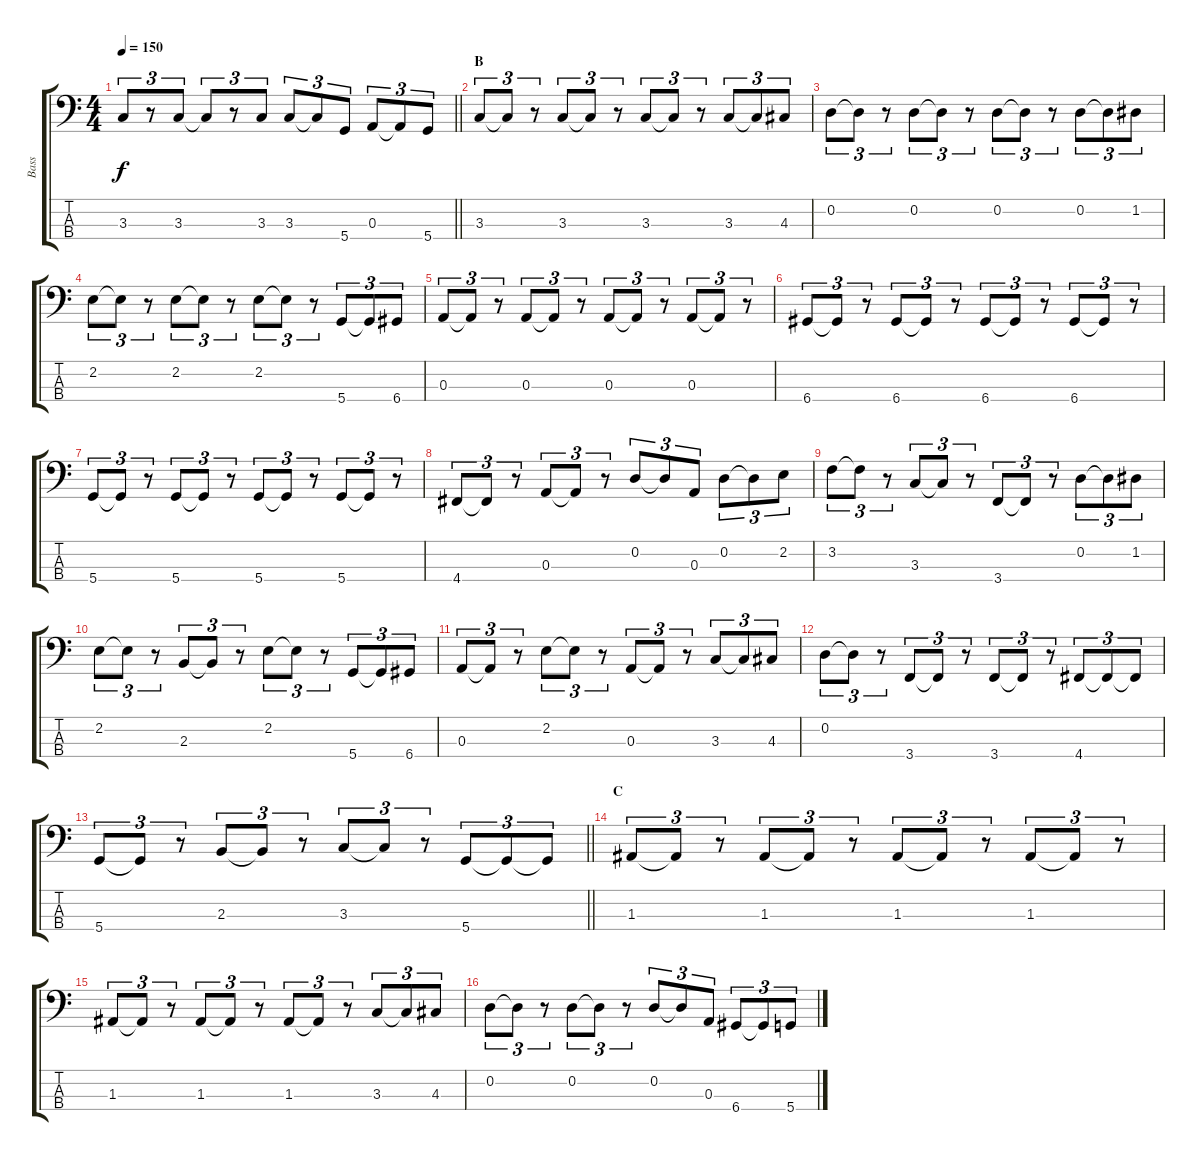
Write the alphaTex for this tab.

\track ("Bass" "Bass") {instrument electricbassfinger}
\staff {score tabs}
\tuning (G2 D2 A1 D1) {hide}
\ts (4 4)
\tempo 150
\clef f4
\barLineRight lightlight
\ks c
3.3{t}.8{tu (3 2) dy f} r.8{tu (3 2)} 3.3.8{tu (3 2)} 3.3{t}.8{tu (3 2)} r.8{tu (3 2)} 3.3.8{tu (3 2)} 3.3.8{tu (3 2)} 3.3{t}.8{tu (3 2)} 5.4.8{tu (3 2)} 0.3.8{tu (3 2)} 0.3{t}.8{tu (3 2)} 5.4.8{tu (3 2)} |
\section ("" "B")
3.3.8{tu (3 2)} 3.3{t}.8{tu (3 2)} r.8{tu (3 2)} 3.3.8{tu (3 2)} 3.3{t}.8{tu (3 2)} r.8{tu (3 2)} 3.3.8{tu (3 2)} 3.3{t}.8{tu (3 2)} r.8{tu (3 2)} 3.3.8{tu (3 2)} 3.3{t}.8{tu (3 2)} 4.3.8{tu (3 2)} |
0.2.8{tu (3 2)} 0.2{t}.8{tu (3 2)} r.8{tu (3 2)} 0.2.8{tu (3 2)} 0.2{t}.8{tu (3 2)} r.8{tu (3 2)} 0.2.8{tu (3 2)} 0.2{t}.8{tu (3 2)} r.8{tu (3 2)} 0.2.8{tu (3 2)} 0.2{t}.8{tu (3 2)} 1.2.8{tu (3 2)} |
2.2.8{tu (3 2)} 2.2{t}.8{tu (3 2)} r.8{tu (3 2)} 2.2.8{tu (3 2)} 2.2{t}.8{tu (3 2)} r.8{tu (3 2)} 2.2.8{tu (3 2)} 2.2{t}.8{tu (3 2)} r.8{tu (3 2)} 5.4.8{tu (3 2)} 5.4{t}.8{tu (3 2)} 6.4.8{tu (3 2)} |
0.3.8{tu (3 2)} 0.3{t}.8{tu (3 2)} r.8{tu (3 2)} 0.3.8{tu (3 2)} 0.3{t}.8{tu (3 2)} r.8{tu (3 2)} 0.3.8{tu (3 2)} 0.3{t}.8{tu (3 2)} r.8{tu (3 2)} 0.3.8{tu (3 2)} 0.3{t}.8{tu (3 2)} r.8{tu (3 2)} |
6.4.8{tu (3 2)} 6.4{t}.8{tu (3 2)} r.8{tu (3 2)} 6.4.8{tu (3 2)} 6.4{t}.8{tu (3 2)} r.8{tu (3 2)} 6.4.8{tu (3 2)} 6.4{t}.8{tu (3 2)} r.8{tu (3 2)} 6.4.8{tu (3 2)} 6.4{t}.8{tu (3 2)} r.8{tu (3 2)} |
5.4.8{tu (3 2)} 5.4{t}.8{tu (3 2)} r.8{tu (3 2)} 5.4.8{tu (3 2)} 5.4{t}.8{tu (3 2)} r.8{tu (3 2)} 5.4.8{tu (3 2)} 5.4{t}.8{tu (3 2)} r.8{tu (3 2)} 5.4.8{tu (3 2)} 5.4{t}.8{tu (3 2)} r.8{tu (3 2)} |
4.4.8{tu (3 2)} 4.4{t}.8{tu (3 2)} r.8{tu (3 2)} 0.3.8{tu (3 2)} 0.3{t}.8{tu (3 2)} r.8{tu (3 2)} 0.2.8{tu (3 2)} 0.2{t}.8{tu (3 2)} 0.3.8{tu (3 2)} 0.2.8{tu (3 2)} 0.2{t}.8{tu (3 2)} 2.2.8{tu (3 2)} |
3.2.8{tu (3 2)} 3.2{t}.8{tu (3 2)} r.8{tu (3 2)} 3.3.8{tu (3 2)} 3.3{t}.8{tu (3 2)} r.8{tu (3 2)} 3.4.8{tu (3 2)} 3.4{t}.8{tu (3 2)} r.8{tu (3 2)} 0.2.8{tu (3 2)} 0.2{t}.8{tu (3 2)} 1.2.8{tu (3 2)} |
2.2.8{tu (3 2)} 2.2{t}.8{tu (3 2)} r.8{tu (3 2)} 2.3.8{tu (3 2)} 2.3{t}.8{tu (3 2)} r.8{tu (3 2)} 2.2.8{tu (3 2)} 2.2{t}.8{tu (3 2)} r.8{tu (3 2)} 5.4.8{tu (3 2)} 5.4{t}.8{tu (3 2)} 6.4.8{tu (3 2)} |
0.3.8{tu (3 2)} 0.3{t}.8{tu (3 2)} r.8{tu (3 2)} 2.2.8{tu (3 2)} 2.2{t}.8{tu (3 2)} r.8{tu (3 2)} 0.3.8{tu (3 2)} 0.3{t}.8{tu (3 2)} r.8{tu (3 2)} 3.3.8{tu (3 2)} 3.3{t}.8{tu (3 2)} 4.3.8{tu (3 2)} |
0.2.8{tu (3 2)} 0.2{t}.8{tu (3 2)} r.8{tu (3 2)} 3.4.8{tu (3 2)} 3.4{t}.8{tu (3 2)} r.8{tu (3 2)} 3.4.8{tu (3 2)} 3.4{t}.8{tu (3 2)} r.8{tu (3 2)} 4.4.8{tu (3 2)} 4.4{t}.8{tu (3 2)} 4.4{t}.8{tu (3 2)} |
\barLineRight lightlight
5.4.8{tu (3 2)} 5.4{t}.8{tu (3 2)} r.8{tu (3 2)} 2.3.8{tu (3 2)} 2.3{t}.8{tu (3 2)} r.8{tu (3 2)} 3.3.8{tu (3 2)} 3.3{t}.8{tu (3 2)} r.8{tu (3 2)} 5.4.8{tu (3 2)} 5.4{t}.8{tu (3 2)} 5.4{t}.8{tu (3 2)} |
\section ("" "C")
1.3.8{tu (3 2)} 1.3{t}.8{tu (3 2)} r.8{tu (3 2)} 1.3.8{tu (3 2)} 1.3{t}.8{tu (3 2)} r.8{tu (3 2)} 1.3.8{tu (3 2)} 1.3{t}.8{tu (3 2)} r.8{tu (3 2)} 1.3.8{tu (3 2)} 1.3{t}.8{tu (3 2)} r.8{tu (3 2)} |
1.3.8{tu (3 2)} 1.3{t}.8{tu (3 2)} r.8{tu (3 2)} 1.3.8{tu (3 2)} 1.3{t}.8{tu (3 2)} r.8{tu (3 2)} 1.3.8{tu (3 2)} 1.3{t}.8{tu (3 2)} r.8{tu (3 2)} 3.3.8{tu (3 2)} 3.3{t}.8{tu (3 2)} 4.3.8{tu (3 2)} |
0.2.8{tu (3 2)} 0.2{t}.8{tu (3 2)} r.8{tu (3 2)} 0.2.8{tu (3 2)} 0.2{t}.8{tu (3 2)} r.8{tu (3 2)} 0.2.8{tu (3 2)} 0.2{t}.8{tu (3 2)} 0.3.8{tu (3 2)} 6.4.8{tu (3 2)} 6.4{t}.8{tu (3 2)} 5.4.8{tu (3 2)}
